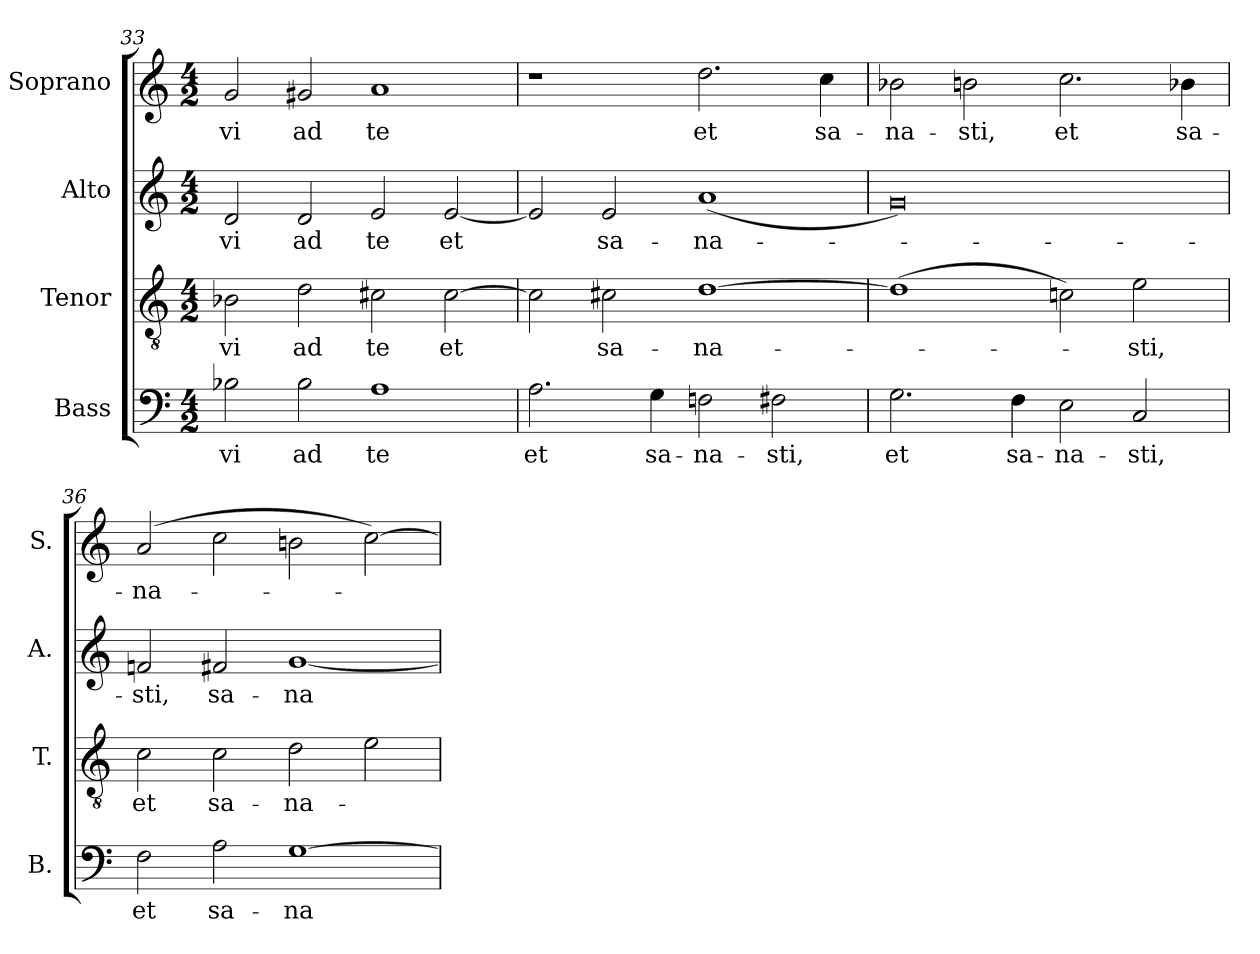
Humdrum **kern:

**kern	**text	**kern	**text	**kern	**text	**kern	**text
*part4	*part4	*part3	*part3	*part2	*part2	*part1	*part1
*staff4	*staff4	*staff3	*staff3	*staff2	*staff2	*staff1	*staff1
*I"Bass	*	*I"Tenor	*	*I"Alto	*	*I"Soprano	*
*I'B.	*	*I'T.	*	*I'A.	*	*I'S.	*
*clefF4	*	*clefGv2	*	*clefG2	*	*clefG2	*
*	*	*ITrd7c12	*	*	*	*	*
*k[]	*	*k[]	*	*k[]	*	*k[]	*
*C:	*	*C:	*	*C:	*	*C:	*
*M4/2	*	*M4/2	*	*M4/2	*	*M4/2	*
=33	=33	=33	=33	=33	=33	=33	=33
!	!LO:LY:b:color=#000000	!	!	!	!	!	!
!	!	!	!LO:LY:b:color=#000000	!	!	!	!
!	!	!	!	!	!LO:LY:b:color=#000000	!	!
!	!	!	!	!	!	!	!LO:LY:b:color=#000000
2B-Xi\	-vi	2BB-Xi\	-vi	2di/	-vi	2gi/	-vi
!	!LO:LY:b:color=#000000	!	!	!	!	!	!
!	!	!	!LO:LY:b:color=#000000	!	!	!	!
!	!	!	!	!	!LO:LY:b:color=#000000	!	!
!	!	!	!	!	!	!	!LO:LY:b:color=#000000
2B-i\	ad	2Di\	ad	2di/	ad	2g#Xi/	ad
!	!LO:LY:b:color=#000000	!	!	!	!	!	!
!	!	!	!LO:LY:b:color=#000000	!	!	!	!
!	!	!	!	!	!LO:LY:b:color=#000000	!	!
!	!	!	!	!	!	!	!LO:LY:b:color=#000000
1Ai	te	2C#Xi\	te	2ei/	te	1ai	te
!	!	!	!LO:LY:b:color=#000000	!	!	!	!
!	!	!	!	!	!LO:LY:b:color=#000000	!	!
.	.	[2C#i\	et	[2ei/	et	.	.
!!LO:PB:g=z
=34	=34	=34	=34	=34	=34	=34	=34
!	!LO:LY:b:color=#000000	!	!	!	!	!	!
2.Ai\	et	2C#i\]	.	2ei/]	.	1r	.
!	!	!	!LO:LY:b:color=#000000	!	!	!	!
!	!	!	!	!	!LO:LY:b:color=#000000	!	!
.	.	2C#Xi\	sa-	2ei/	sa-	.	.
!	!LO:LY:b:color=#000000	!	!	!	!	!	!
4Gi\	sa-	.	.	.	.	.	.
!	!LO:LY:b:color=#000000	!	!	!	!	!	!
!	!	!	!LO:LY:b:color=#000000	!	!	!	!
!	!	!	!	!	!LO:LY:b:color=#000000	!	!
!	!	!	!	!	!	!	!LO:LY:b:color=#000000
2Fni\	-na-	[1Di	-na-	(1ai	-na-	2.ddi\	et
!	!LO:LY:b:color=#000000	!	!	!	!	!	!
2F#Xi\	-sti,	.	.	.	.	.	.
!	!	!	!	!	!	!	!LO:LY:b:color=#000000
.	.	.	.	.	.	4cci\	sa-
=35	=35	=35	=35	=35	=35	=35	=35
!	!LO:LY:b:color=#000000	!	!	!	!	!	!
!	!	!	!	!	!	!	!LO:LY:b:color=#000000
2.Gi\	et	(1Di]	.	0gi)	.	2b-Xi\	-na-
!	!	!	!	!	!	!	!LO:LY:b:color=#000000
.	.	.	.	.	.	2bni\	-sti,
!	!LO:LY:b:color=#000000	!	!	!	!	!	!
4Fi\	sa-	.	.	.	.	.	.
!	!LO:LY:b:color=#000000	!	!	!	!	!	!
!	!	!	!	!	!	!	!LO:LY:b:color=#000000
2Ei\	-na-	2Cni\)	.	.	.	2.cci\	et
!	!LO:LY:b:color=#000000	!	!	!	!	!	!
!	!	!	!LO:LY:b:color=#000000	!	!	!	!
2Ci/	-sti,	2Ei\	-sti,	.	.	.	.
!	!	!	!	!	!	!	!LO:LY:b:color=#000000
.	.	.	.	.	.	4b-Xi\	sa-
=36	=36	=36	=36	=36	=36	=36	=36
!	!LO:LY:b:color=#000000	!	!	!	!	!	!
!	!	!	!LO:LY:b:color=#000000	!	!	!	!
!	!	!	!	!	!LO:LY:b:color=#000000	!	!
!	!	!	!	!	!	!	!LO:LY:b:color=#000000
2Fi\	et	2Ci\	et	2fni/	-sti,	(2ai/	-na-
!	!LO:LY:b:color=#000000	!	!	!	!	!	!
!	!	!	!LO:LY:b:color=#000000	!	!	!	!
!	!	!	!	!	!LO:LY:b:color=#000000	!	!
2Ai\	sa-	2Ci\	sa-	2f#Xi/	sa-	2cci\	.
!	!LO:LY:b:color=#000000	!	!	!	!	!	!
!	!	!	!LO:LY:b:color=#000000	!	!	!	!
!	!	!	!	!	!LO:LY:b:color=#000000	!	!
[1Gi	-na-	2Di\	-na-	[1gi	-na-	2bni\	.
.	.	2Ei\	.	.	.	[2cci\)	.
=	=	=	=	=	=	=	=
*-	*-	*-	*-	*-	*-	*-	*-
